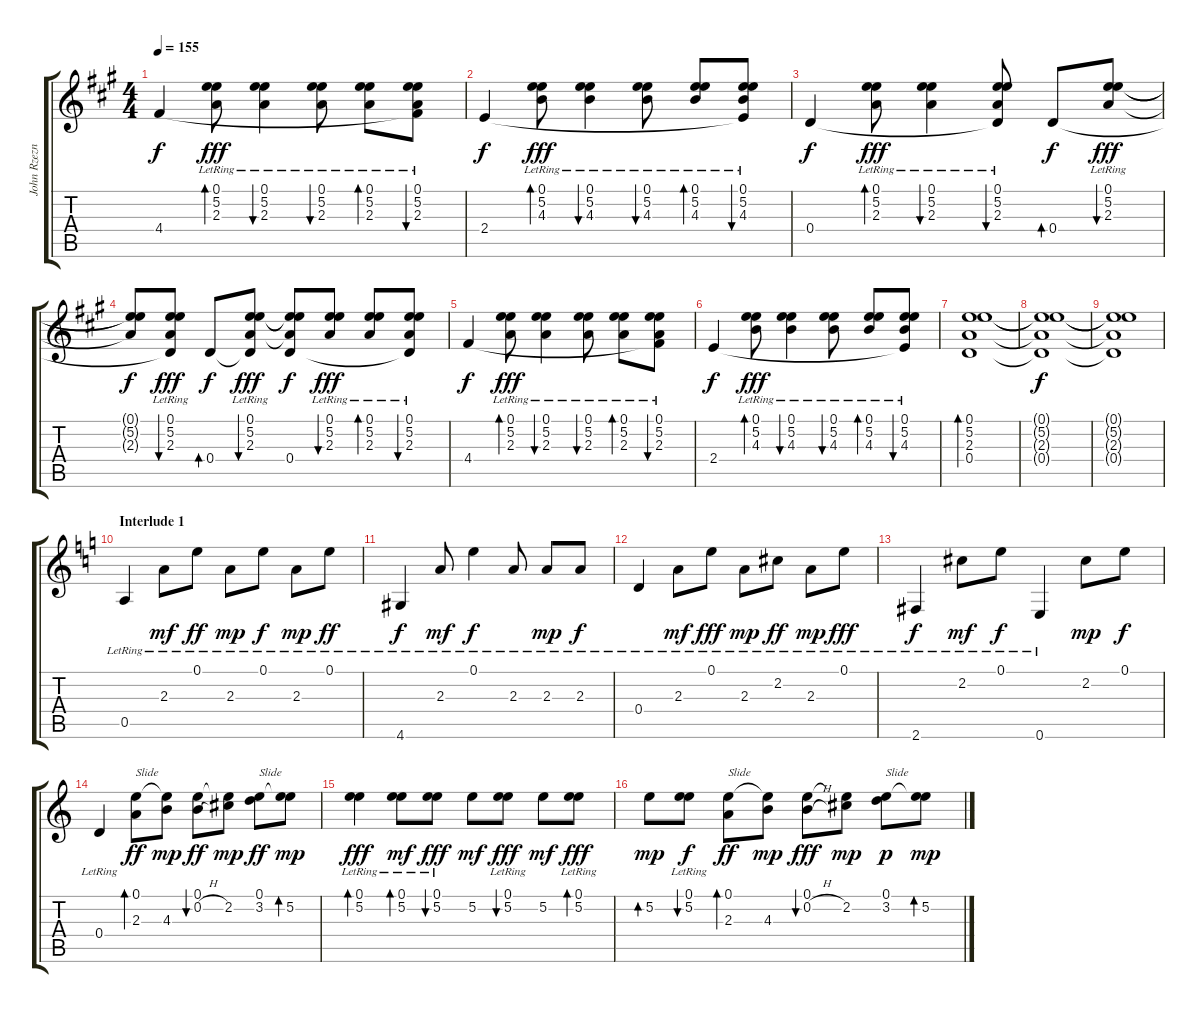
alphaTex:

\track ("John Rzeznik - Guitar 2" "John Rzezn") {instrument acousticguitarsteel}
\staff {score tabs}
\tuning (E4 B3 G3 D3 A2 E2) {hide}
\ts (4 4)
\tempo 155
\clef g2
\ks a
4.4.4{dy f} (0.1{lr} 5.2{lr} 2.3{lr}).8{bd 120 dy fff} (0.1{lr} 5.2{lr} 2.3{lr}).4{bu 120} (0.1{lr} 5.2{lr} 2.3{lr}).8{bu 120} (0.1{lr} 5.2{lr} 2.3{lr}).8{bd 120} (0.1{lr} 5.2{lr} 2.3{lr} 4.4{t}).8{bu 120} |
2.4.4{dy f} (0.1{lr} 5.2{lr} 4.3{lr}).8{bd 120 dy fff} (0.1{lr} 5.2{lr} 4.3{lr}).4{bu 120} (0.1{lr} 5.2{lr} 4.3{lr}).8{bu 120} (0.1{lr} 5.2{lr} 4.3{lr}).8{bd 120} (0.1{lr} 5.2{lr} 4.3{lr} 2.4{t}).8{bu 120} |
0.4.4{dy f} (0.1{lr} 5.2{lr} 2.3{lr}).8{bd 120 dy fff} (0.1{lr} 5.2{lr} 2.3{lr}).4{bu 120} (0.1{lr} 5.2{lr} 2.3{lr} 0.4{t}).8{bu 120} 0.4.8{bd 120 dy f} (0.1{lr} 5.2{lr} 2.3{lr}).8{bu 120 dy fff} |
(0.1{t} 5.2{t} 2.3{t}).8{dy f} (0.1{lr} 5.2{lr} 2.3{lr} 0.4{t}).8{bu 120 dy fff} 0.4.8{bd 120 dy f} (0.1{lr} 5.2{lr} 2.3{lr} 0.4{t}).8{bu 120 dy fff} (0.1{t} 5.2{t} 2.3{t} 0.4).8{dy f} (0.1{lr} 5.2{lr} 2.3{lr}).8{bu 120 dy fff} (0.1{lr} 5.2{lr} 2.3{lr}).8{bd 120} (0.1{lr} 5.2{lr} 2.3{lr} 0.4{t}).8{bu 120} |
4.4.4{dy f} (0.1{lr} 5.2{lr} 2.3{lr}).8{bd 120 dy fff} (0.1{lr} 5.2{lr} 2.3{lr}).4{bu 120} (0.1{lr} 5.2{lr} 2.3{lr}).8{bu 120} (0.1{lr} 5.2{lr} 2.3{lr}).8{bd 120} (0.1{lr} 5.2{lr} 2.3{lr} 4.4{t}).8{bu 120} |
2.4.4{dy f} (0.1{lr} 5.2{lr} 4.3{lr}).8{bd 120 dy fff} (0.1{lr} 5.2{lr} 4.3{lr}).4{bu 120} (0.1{lr} 5.2{lr} 4.3{lr}).8{bu 120} (0.1{lr} 5.2{lr} 4.3{lr}).8{bd 120} (0.1{lr} 5.2{lr} 4.3{lr} 2.4{t}).8{bu 120} |
(0.1 5.2 2.3 0.4).1{bd 240} |
(0.1{t} 5.2{t} 2.3{t} 0.4{t}).1{dy f} |
(0.1{t} 5.2{t} 2.3{t} 0.4{t}).1 |
\section ("" "Interlude 1")
\ks c
0.5{lr}.4 2.3{lr}.8{dy mf} 0.1{lr}.8{dy ff} 2.3{lr}.8{dy mp} 0.1{lr}.8{dy f} 2.3{lr}.8{dy mp} 0.1{lr}.8{dy ff} |
4.6{lr}.4{dy f} 2.3{lr}.8{dy mf} 0.1{lr}.4{dy f} 2.3{lr}.8 2.3{lr}.8{dy mp} 2.3{lr}.8{dy f} |
0.4{lr}.4 2.3{lr}.8{dy mf} 0.1{lr}.8{dy fff} 2.3{lr}.8{dy mp} 2.2{lr}.8{dy ff} 2.3{lr}.8{dy mp} 0.1{lr}.8{dy fff} |
2.6{lr}.4{dy f} 2.2{lr}.8{dy mf} 0.1{lr}.8{dy f} 0.6{lr}.4 2.2.8{dy mp} 0.1.8{dy f} |
0.4{lr}.4 (0.1 2.3).8{bd 120 txt "Slide" dy ff} (0.1{t} 4.3).8{dy mp} (0.1 0.2{h}).8{bu 120 dy ff} (0.1{t} 2.2).8{dy mp} (0.1 3.2).8{txt "Slide" dy ff} (0.1{t} 5.2).8{bd 120 dy mp} |
(0.1{lr} 5.2{lr}).4{bd 60 dy fff} (0.1{lr} 5.2).8{bd 240 dy mf} (0.1{lr} 5.2).8{bu 240 dy fff} 5.2.8{dy mf} (0.1{lr} 5.2).8{bu 240 dy fff} 5.2.8{dy mf} (0.1{lr} 5.2).8{bd 240 dy fff} |
5.2.8{bd 120 dy mp} (0.1{lr} 5.2).8{bu 120 dy f} (0.1 2.3).8{bd 120 txt "Slide" dy ff} (0.1{t} 4.3).8{dy mp} (0.1 0.2{h}).8{bu 120 dy fff} (0.1{t} 2.2).8{dy mp} (0.1 3.2).8{txt "Slide" dy p} (0.1{t} 5.2).8{bd 120 dy mp}
